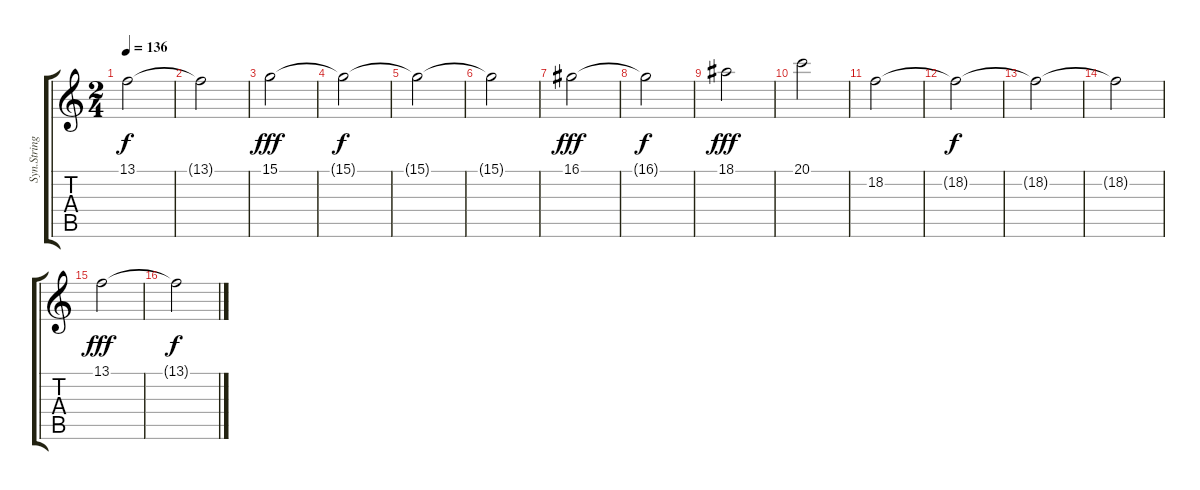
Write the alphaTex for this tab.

\track ("Syn.Strings1" "Syn.String") {instrument synthstrings1}
\staff {score tabs}
\tuning (E4 B3 G3 D3 A2 E2) {hide}
\ts (2 4)
\tempo 136
\clef g2
\ks c
13.1{t}.2{dy f} |
13.1{t}.2 |
15.1.2{dy fff} |
15.1{t}.2{dy f} |
15.1{t}.2 |
15.1{t}.2 |
16.1.2{dy fff} |
16.1{t}.2{dy f} |
18.1.2{dy fff} |
20.1.2 |
18.2.2 |
18.2{t}.2{dy f} |
18.2{t}.2 |
18.2{t}.2 |
13.1.2{dy fff} |
13.1{t}.2{dy f}
